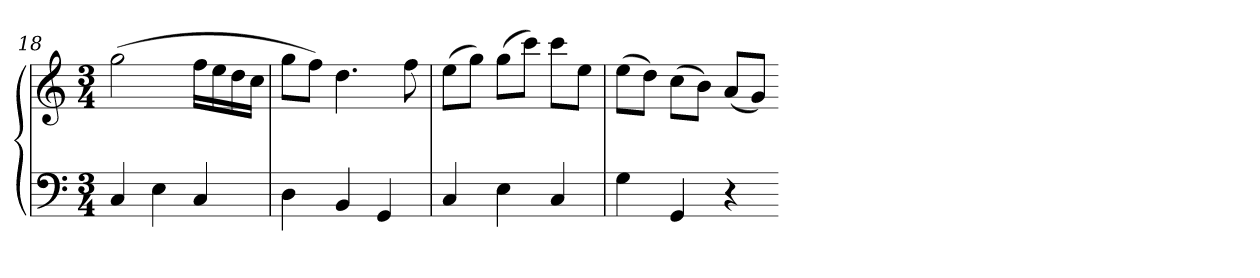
**kern	**kern
*part1	*part1
*staff2	*staff1
*clefF4	*clefG2
*k[]	*k[]
*C:	*C:
*M3/4	*M3/4
=18	=18
4C	(2gg
4E	.
4C	16ffLL
.	16ee
.	16dd
.	16ccJJ
=19	=19
4D	8ggL
.	8ffJ)
4BB	4.dd
4GG	.
.	8ff
=20	=20
4C	(8eeL
.	8ggJ)
4E	(8ggL
.	8cccJ)
4C	8cccL
.	8eeJ
=21	=21
4G	(8eeL
.	8ddJ)
4GG	(8ccL
.	8bJ)
4r	(8aL
.	8gJ)
=-	=-
*-	*-
